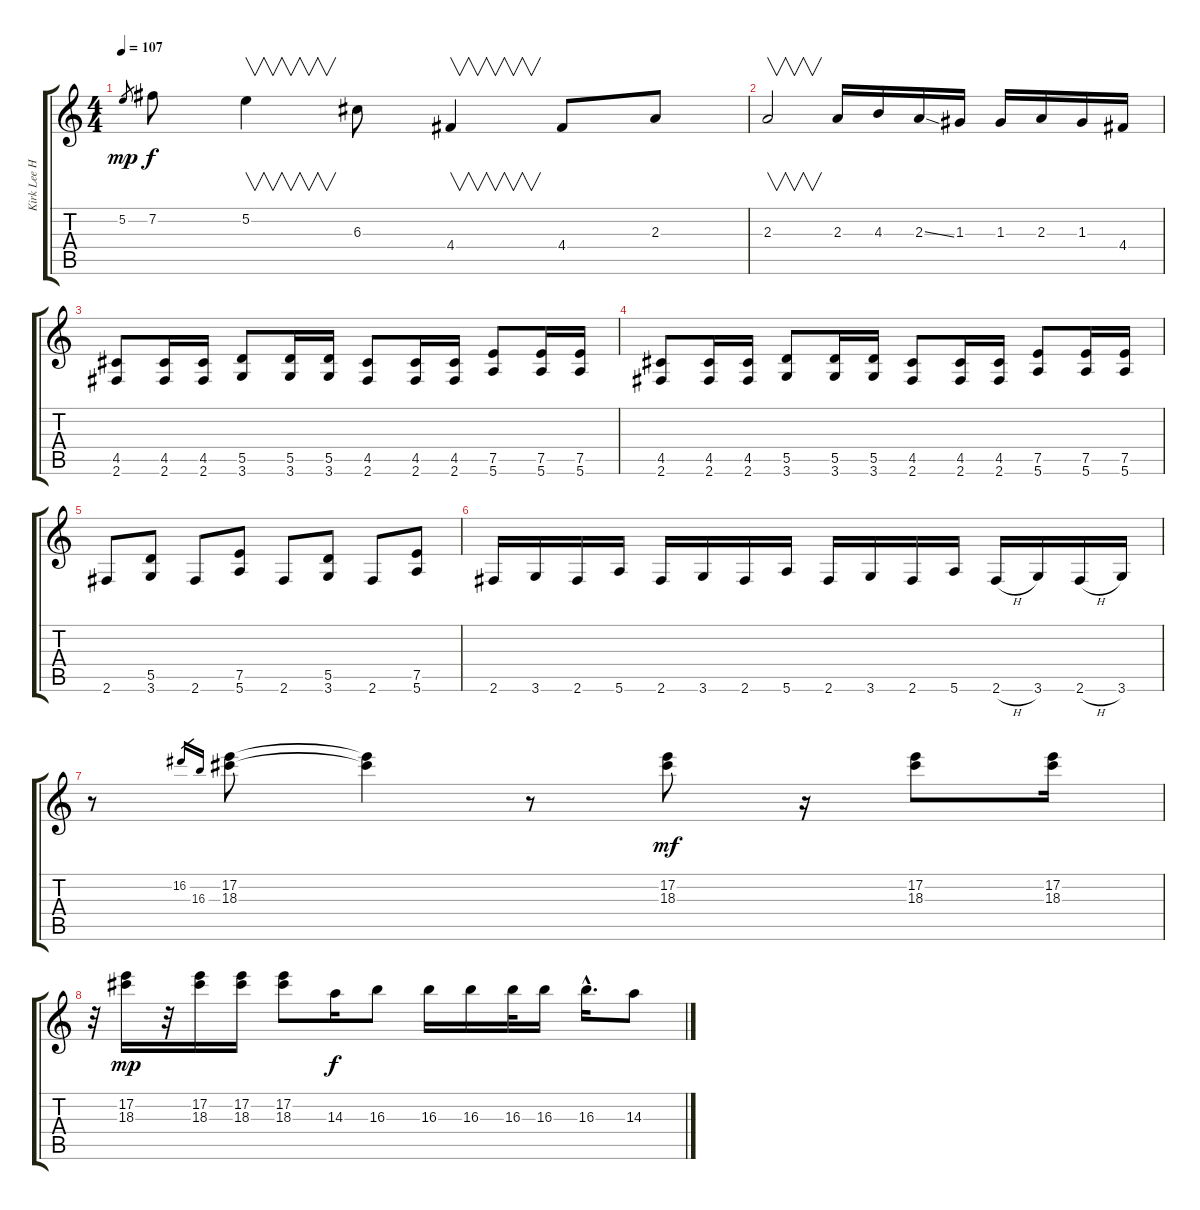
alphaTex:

\track ("Kirk Lee Hammett" "Kirk Lee H") {instrument distortionguitar}
\staff {score tabs}
\tuning (E4 B3 G3 D3 A2 E2) {hide}
\ts (4 4)
\tempo 107
\clef g2
\ks c
5.2.8{gr dy mp} 7.2.8{dy f} 5.2.4{v} 6.3.8 4.4.4{v} 4.4.8 2.3.8 |
2.3.2{v} 2.3.16 4.3.16 2.3{ss}.16 1.3.16 1.3.16 2.3.16 1.3.16 4.4.16 |
(4.5 2.6).8 (4.5 2.6).16 (4.5 2.6).16 (5.5 3.6).8 (5.5 3.6).16 (5.5 3.6).16 (4.5 2.6).8 (4.5 2.6).16 (4.5 2.6).16 (7.5 5.6).8 (7.5 5.6).16 (7.5 5.6).16 |
(4.5 2.6).8 (4.5 2.6).16 (4.5 2.6).16 (5.5 3.6).8 (5.5 3.6).16 (5.5 3.6).16 (4.5 2.6).8 (4.5 2.6).16 (4.5 2.6).16 (7.5 5.6).8 (7.5 5.6).16 (7.5 5.6).16 |
2.6.8 (5.5 3.6).8 2.6.8 (7.5 5.6).8 2.6.8 (5.5 3.6).8 2.6.8 (7.5 5.6).8 |
2.6.16 3.6.16 2.6.16 5.6.16 2.6.16 3.6.16 2.6.16 5.6.16 2.6.16 3.6.16 2.6.16 5.6.16 2.6{h}.16 3.6.16 2.6{h}.16 3.6.16 |
r.8 16.2.16{gr} 16.3.16{gr} (17.2 18.3).8 (17.2{t} 18.3{t}).4 r.8 (17.2 18.3).8{dy mf} r.16 (17.2 18.3).8 (17.2 18.3).16 |
r.32 (17.2 18.3).16{dy mp} r.32 (17.2 18.3).16 (17.2 18.3).16 (17.2 18.3).8 14.3.16{dy f} 16.3.8 16.3.16 16.3.16 16.3.32 16.3.16 16.3{hac}.16{d} 14.3.8
